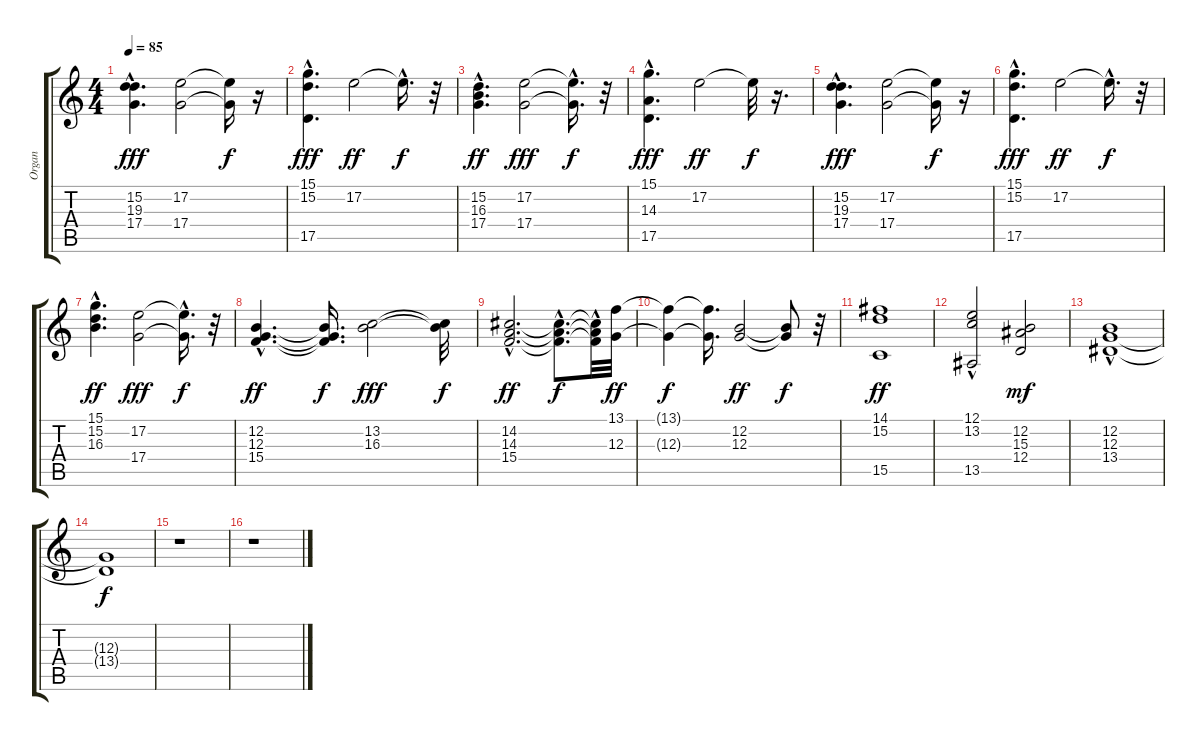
\track ("Organ" "Organ") {instrument drawbarorgan}
\staff {score tabs}
\tuning (E4 B3 G3 D3 A2 E2) {hide}
\ts (4 4)
\tempo 85
\clef g2
\ks c
(15.2{hac} 19.3{hac} 17.4{hac}).4{d dy fff} (17.2 17.4).2 (17.2{t} 17.4{t}).16{dy f} r.16 |
(15.1{hac} 15.2{hac} 17.5{hac}).4{d dy fff} 17.2.2{dy ff} 17.2{hac t}.16{d dy f} r.32 |
(15.2{hac} 16.3{hac} 17.4{hac}).4{d dy ff} (17.2 17.4).2{dy fff} (17.2{t} 17.4{hac t}).16{d dy f} r.32 |
(15.1{hac} 14.3{hac} 17.5{hac}).4{d dy fff} 17.2.2{dy ff} 17.2{t}.32{dy f} r.16{d} |
(15.2{hac} 19.3{hac} 17.4{hac}).4{d dy fff} (17.2 17.4).2 (17.2{t} 17.4{t}).16{dy f} r.16 |
(15.1{hac} 15.2{hac} 17.5{hac}).4{d dy fff} 17.2.2{dy ff} 17.2{hac t}.16{d dy f} r.32 |
(15.1{hac} 15.2{hac} 16.3{hac}).4{d dy ff} (17.2 17.4).2{dy fff} (17.2{t} 17.4{hac t}).16{d dy f} r.32 |
(12.2{hac} 12.3{hac} 15.4{hac}).4{d dy ff} (12.2{t} 12.3{t} 15.4{t}).16{d dy f} (13.2 16.3).2{dy fff} (13.2{t} 16.3{t}).32{dy f} |
(14.2{hac} 14.3{hac} 15.4{hac}).2{d dy ff} (14.2{hac t} 14.3{hac t} 15.4{hac t}).8{d dy f} (14.2{t} 14.3{hac t} 15.4{t}).32 (13.1 12.3).32{dy ff} |
(13.1{t} 12.3{t}).4{dy f} (13.1{t} 12.3{t}).16{d} (12.2 12.3).2{dy ff} (12.2{t} 12.3{t}).8{dy f} r.32 |
(14.1 15.2 15.5).1{dy ff} |
(12.1 13.2 13.5{hac}).2 (12.2 15.3 12.4).2{dy mf} |
(12.2{hac} 12.3 13.4).1 |
(12.3{t} 13.4{t}).1{dy f} |
r.1 |
r.1
